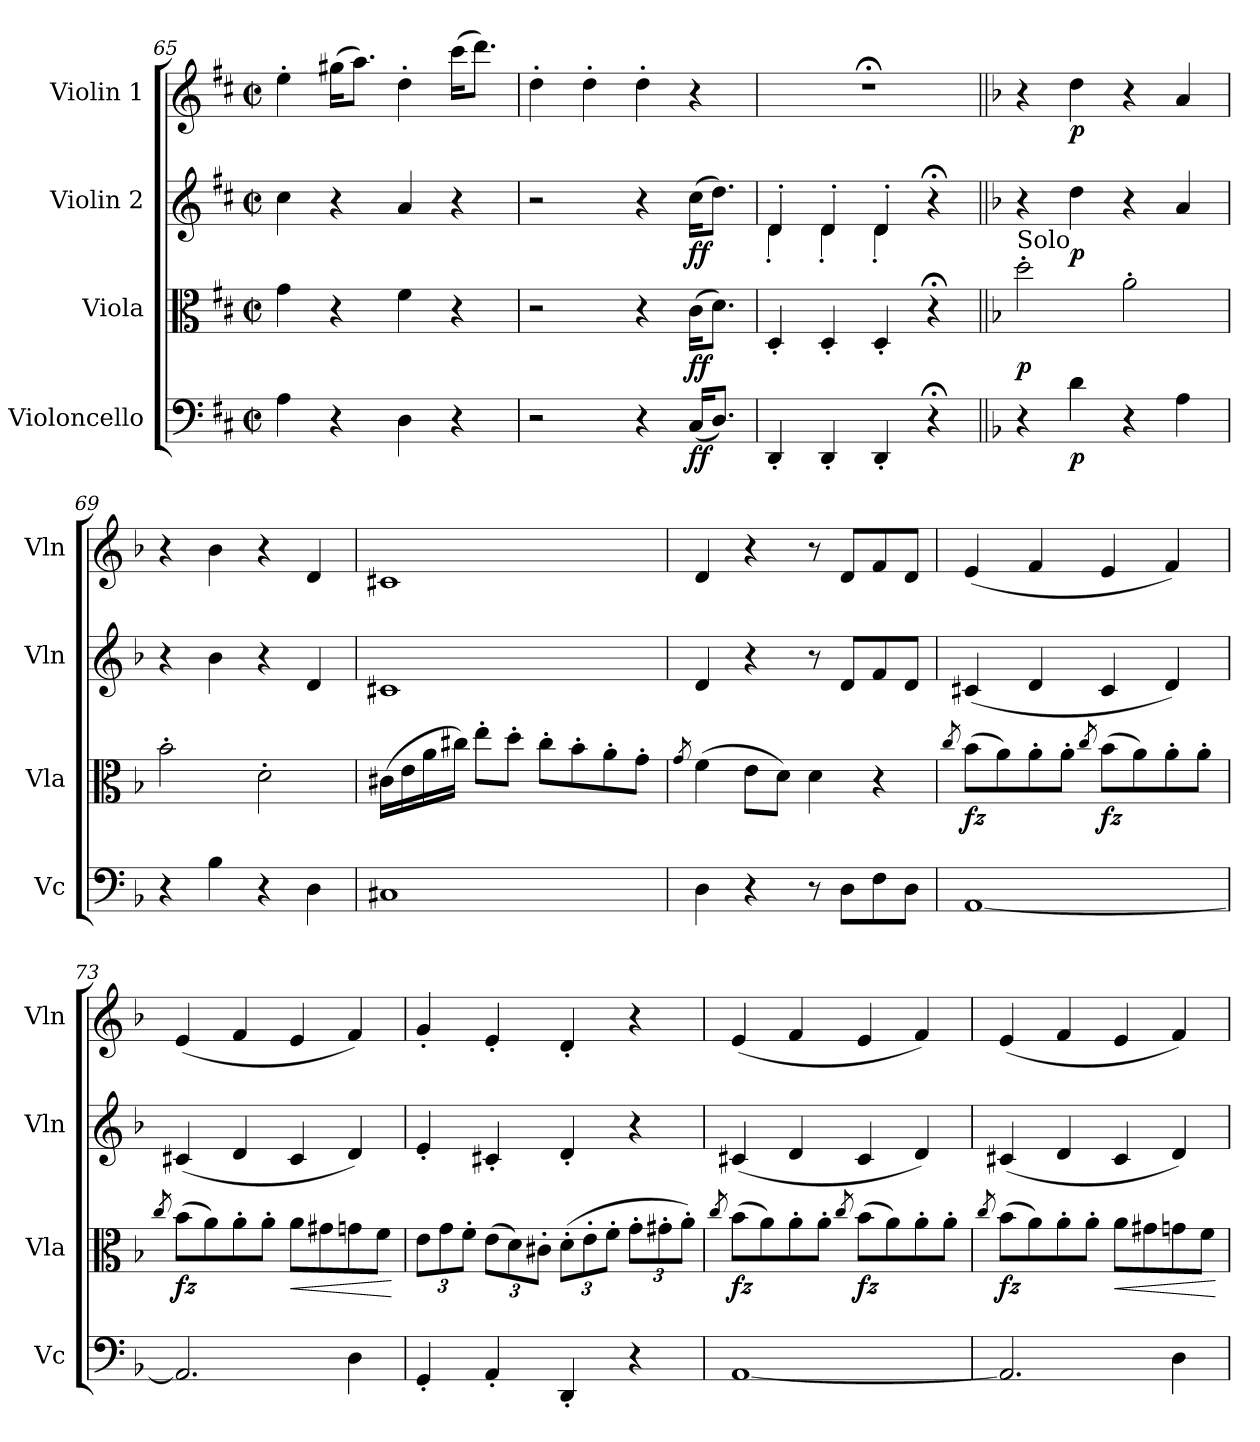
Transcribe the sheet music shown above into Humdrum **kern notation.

**kern	**dynam	**kern	**dynam	**kern	**dynam	**kern	**dynam
*part4	*part4	*part3	*part3	*part2	*part2	*part1	*part1
*staff4	*staff4	*staff3	*staff3	*staff2	*staff2	*staff1	*staff1
*I"Violoncello	*	*I"Viola	*	*I"Violin 2	*	*I"Violin 1	*
*I'Vc	*	*I'Vla	*	*I'Vln	*	*I'Vln	*
*clefF4	*	*clefC3	*	*clefG2	*	*clefG2	*
*k[f#c#]	*	*k[f#c#]	*	*k[f#c#]	*	*k[f#c#]	*
*M2/2	*	*M2/2	*	*M2/2	*	*M2/2	*
*met(c|)	*	*met(c|)	*	*met(c|)	*	*met(c|)	*
=65	=65	=65	=65	=65	=65	=65	=65
4A\	.	4g\	.	4cc#\	.	4ee'\	.
4r	.	4r	.	4r	.	(16gg#X\KL	.
.	.	.	.	.	.	8.aa\J)	.
4D\	.	4f#\	.	4a/	.	4dd'\	.
4r	.	4r	.	4r	.	(16ccc#\KL	.
.	.	.	.	.	.	8.ddd\J)	.
=66	=66	=66	=66	=66	=66	=66	=66
2r	.	2r	.	2r	.	4dd'\	.
.	.	.	.	.	.	4dd'\	.
4r	.	4r	.	4r	.	4dd'\	.
!	!LO:DY:b	!	!LO:DY:b	!	!LO:DY:b	!	!
(16C#/KL	ff	(16c#\KL	ff	(16cc#\KL	ff	4r	.
8.D/J)	.	8.d\J)	.	8.dd\J)	.	.	.
=67	=67	=67	=67	=67	=67	=67	=67
*	*	*	*	*^	*	*	*
4DD'/	.	4D'/	.	4d'/	4d'\	.	1r;<	.
4DD'/	.	4D'/	.	4d'/	4d'\	.	.	.
4DD'/	.	4D'/	.	4d'/	4d'\	.	.	.
4r;<	.	4r;<	.	4r;<	4ryy	.	.	.
*	*	*	*	*v	*v	*	*	*
!!LO:PB:g=z
=68||	=68||	=68||	=68||	=68||	=68||	=68||	=68||
*k[b-]	*	*k[b-]	*	*k[b-]	*	*k[b-]	*
*	*	*	*	*^	*	*	*
!	!	!LO:TX:a:t=Solo	!	!	!	!	!	!
!	!	!	!LO:DY:b	!	!	!	!	!
*	*	*	*	*v	*v	*	*	*
4r	.	2dd'\	p	4r	.	4r	.
!	!LO:DY:b	!	!	!	!LO:DY:b	!	!LO:DY:b
4d\	p	.	.	4dd\	p	4dd\	p
4r	.	2a'\	.	4r	.	4r	.
4A\	.	.	.	4a/	.	4a/	.
=69	=69	=69	=69	=69	=69	=69	=69
4r	.	2b-'\	.	4r	.	4r	.
4B-\	.	.	.	4b-\	.	4b-\	.
4r	.	2d'\	.	4r	.	4r	.
4D\	.	.	.	4d/	.	4d/	.
!!LO:LB:g=z
=70	=70	=70	=70	=70	=70	=70	=70
1C#X	.	(16c#X\LL	.	1c#X	.	1c#X	.
.	.	16e\	.	.	.	.	.
.	.	16a\	.	.	.	.	.
.	.	16cc#X\JJ)	.	.	.	.	.
.	.	8ee'\L	.	.	.	.	.
.	.	8dd'\J	.	.	.	.	.
.	.	8cc#'\L	.	.	.	.	.
.	.	8b-'\	.	.	.	.	.
.	.	8a'\	.	.	.	.	.
.	.	8g'\J	.	.	.	.	.
=71	=71	=71	=71	=71	=71	=71	=71
.	.	8qg/	.	.	.	.	.
4D\	.	(4f\	.	4d/	.	4d/	.
4r	.	8e\L	.	4r	.	4r	.
.	.	8d\J)	.	.	.	.	.
8r	.	4d\	.	8r	.	8r	.
8D\L	.	.	.	8d/L	.	8d/L	.
8F\	.	4r	.	8f/	.	8f/	.
8D\J	.	.	.	8d/J	.	8d/J	.
=72	=72	=72	=72	=72	=72	=72	=72
.	.	8qcc/	.	.	.	.	.
!	!	!	!LO:DY:b	!	!	!	!
[1AA	.	(8b-\L	fz	(4c#X/	.	(4e/	.
.	.	8a\)	.	.	.	.	.
.	.	8a'\	.	4d/	.	4f/	.
.	.	8a'\J	.	.	.	.	.
.	.	8qcc/	.	.	.	.	.
!	!	!	!LO:DY:b	!	!	!	!
.	.	(8b-\L	fz	4c#/	.	4e/	.
.	.	8a\)	.	.	.	.	.
.	.	8a'\	.	4d/)	.	4f/)	.
.	.	8a'\J	.	.	.	.	.
=73	=73	=73	=73	=73	=73	=73	=73
.	.	8qcc/	.	.	.	.	.
!	!	!	!LO:DY:b	!	!	!	!
2.AA/]	.	(8b-\L	fz	(4c#X/	.	(4e/	.
.	.	8a\)	.	.	.	.	.
.	.	8a'\	.	4d/	.	4f/	.
.	.	8a'\J	.	.	.	.	.
!	!	!	!LO:HP:b	!	!	!	!
.	.	8a\L	<	4c#/	.	4e/	.
.	.	8g#X\	.	.	.	.	.
4D\	.	8gn\	.	4d/)	.	4f/)	.
.	.	8f\J	.	.	.	.	.
.	.	.	[	.	.	.	.
!!LO:LB:g=z
=74	=74	=74	=74	=74	=74	=74	=74
*	*	*Xbrackettup	*	*	*	*	*
4GG'/	.	12e\L	.	4e'/	.	4g'/	.
.	.	12g\	.	.	.	.	.
.	.	12f'\J	.	.	.	.	.
4AA'/	.	(12e\L	.	4c#X'/	.	4e'/	.
.	.	12d\)	.	.	.	.	.
.	.	12c#X'\J	.	.	.	.	.
4DD'/	.	(12d'\L	.	4d'/	.	4d'/	.
.	.	12e'\	.	.	.	.	.
.	.	12f'\J	.	.	.	.	.
4r	.	12g'\L	.	4r	.	4r	.
.	.	12g#X'\	.	.	.	.	.
.	.	12a'\J)	.	.	.	.	.
=75	=75	=75	=75	=75	=75	=75	=75
.	.	8qcc/	.	.	.	.	.
!	!	!	!LO:DY:b	!	!	!	!
[1AA	.	(8b-\L	fz	(4c#X/	.	(4e/	.
.	.	8a\)	.	.	.	.	.
.	.	8a'\	.	4d/	.	4f/	.
.	.	8a'\J	.	.	.	.	.
.	.	8qcc/	.	.	.	.	.
!	!	!	!LO:DY:b	!	!	!	!
.	.	(8b-\L	fz	4c#/	.	4e/	.
.	.	8a\)	.	.	.	.	.
.	.	8a'\	.	4d/)	.	4f/)	.
.	.	8a'\J	.	.	.	.	.
!!LO:PB:g=z
=76	=76	=76	=76	=76	=76	=76	=76
.	.	8qcc/	.	.	.	.	.
!	!	!	!LO:DY:b	!	!	!	!
2.AA/]	.	(8b-\L	fz	(4c#X/	.	(4e/	.
.	.	8a\)	.	.	.	.	.
.	.	8a'\	.	4d/	.	4f/	.
.	.	8a'\J	.	.	.	.	.
!	!	!	!LO:HP:b	!	!	!	!
.	.	8a\L	<	4c#/	.	4e/	.
.	.	8g#X\	.	.	.	.	.
4D\	.	8gn\	.	4d/)	.	4f/)	.
.	.	8f\J	.	.	.	.	.
.	.	.	[	.	.	.	.
=	=	=	=	=	=	=	=
*-	*-	*-	*-	*-	*-	*-	*-
